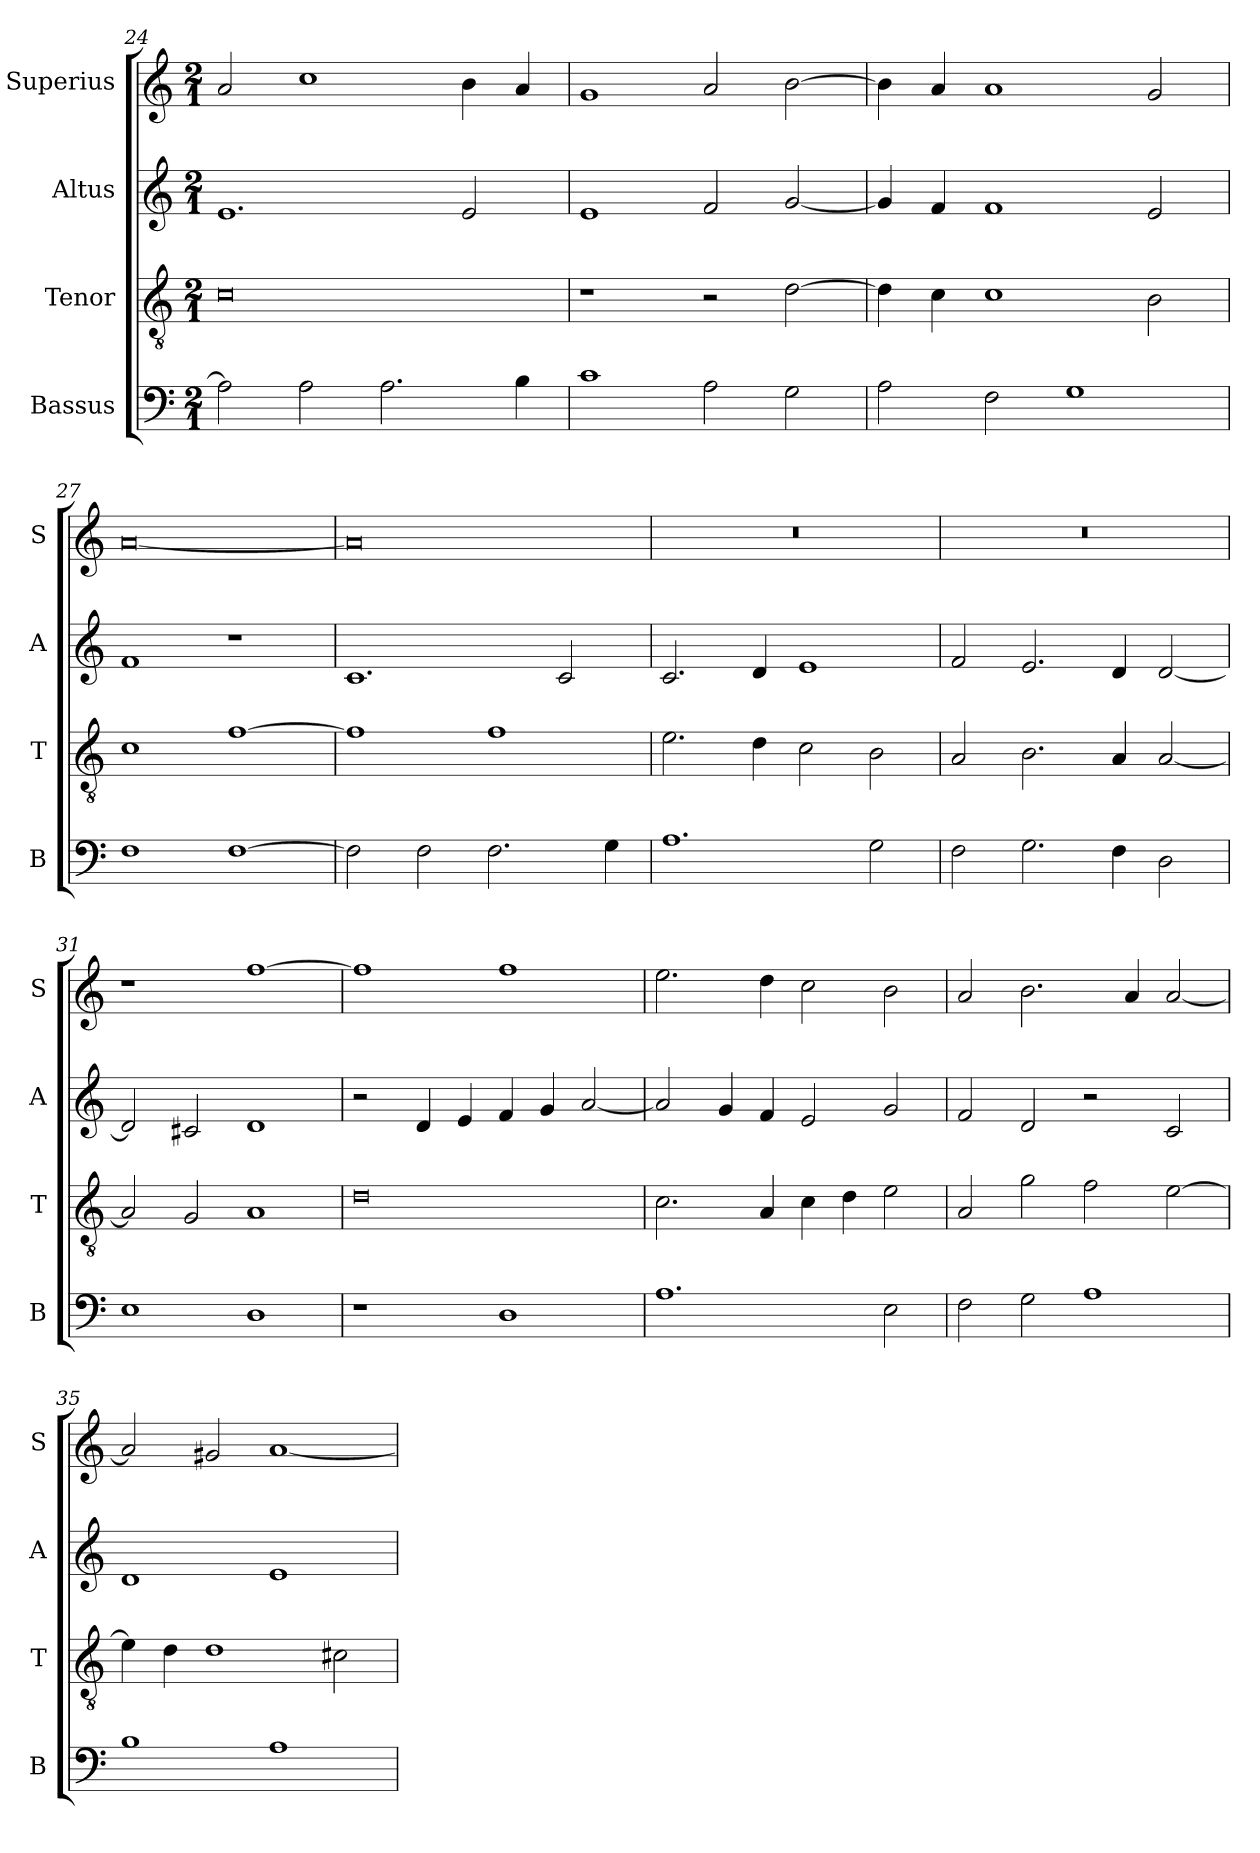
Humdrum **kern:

**kern	**kern	**kern	**kern
*part4	*part3	*part2	*part1
*staff4	*staff3	*staff2	*staff1
*I"Bassus	*I"Tenor	*I"Altus	*I"Superius
*I'B	*I'T	*I'A	*I'S
*clefF4	*clefGv2	*clefG2	*clefG2
*k[]	*k[]	*k[]	*k[]
*C:	*C:	*C:	*C:
*M2/1	*M2/1	*M2/1	*M2/1
=24	=24	=24	=24
2A]	0c	1.e	2a
2A	.	.	1cc
2.A	.	.	.
.	.	2e	4b
4B	.	.	4a
=25	=25	=25	=25
1c	1r	1e	1g
2A	2r	2f	2a
2G	[2d	[2g	[2b
=26	=26	=26	=26
2A	4d]	4g]	4b]
.	4c	4f	4a
2F	1c	1f	1a
1G	.	.	.
.	2B	2e	2g
=27	=27	=27	=27
1F	1c	1f	[0a
[1F	[1f	1r	.
=28	=28	=28	=28
2F]	1f]	1.c	0a]
2F	.	.	.
2.F	1f	.	.
.	.	2c	.
4G	.	.	.
=29	=29	=29	=29
1.A	2.e	2.c	0r
.	4d	4d	.
.	2c	1e	.
2G	2B	.	.
=30	=30	=30	=30
2F	2A	2f	0r
2.G	2.B	2.e	.
4F	4A	4d	.
2D	[2A	[2d	.
=31	=31	=31	=31
1E	2A]	2d]	1r
.	2G	2c#X	.
1D	1A	1d	[1ff
=32	=32	=32	=32
1r	0d	2r	1ff]
.	.	4d	.
.	.	4e	.
1D	.	4f	1ff
.	.	4g	.
.	.	[2a	.
=33	=33	=33	=33
1.A	2.c	2a]	2.ee
.	.	4g	.
.	4A	4f	4dd
.	4c	2e	2cc
.	4d	.	.
2E	2e	2g	2b
=34	=34	=34	=34
2F	2A	2f	2a
2G	2g	2d	2.b
1A	2f	2r	.
.	.	.	4a
.	[2e	2c	[2a
=35	=35	=35	=35
1B	4e]	1d	2a]
.	4d	.	.
.	1d	.	2g#X
1A	.	1e	[1a
.	2c#X	.	.
=	=	=	=
*-	*-	*-	*-
